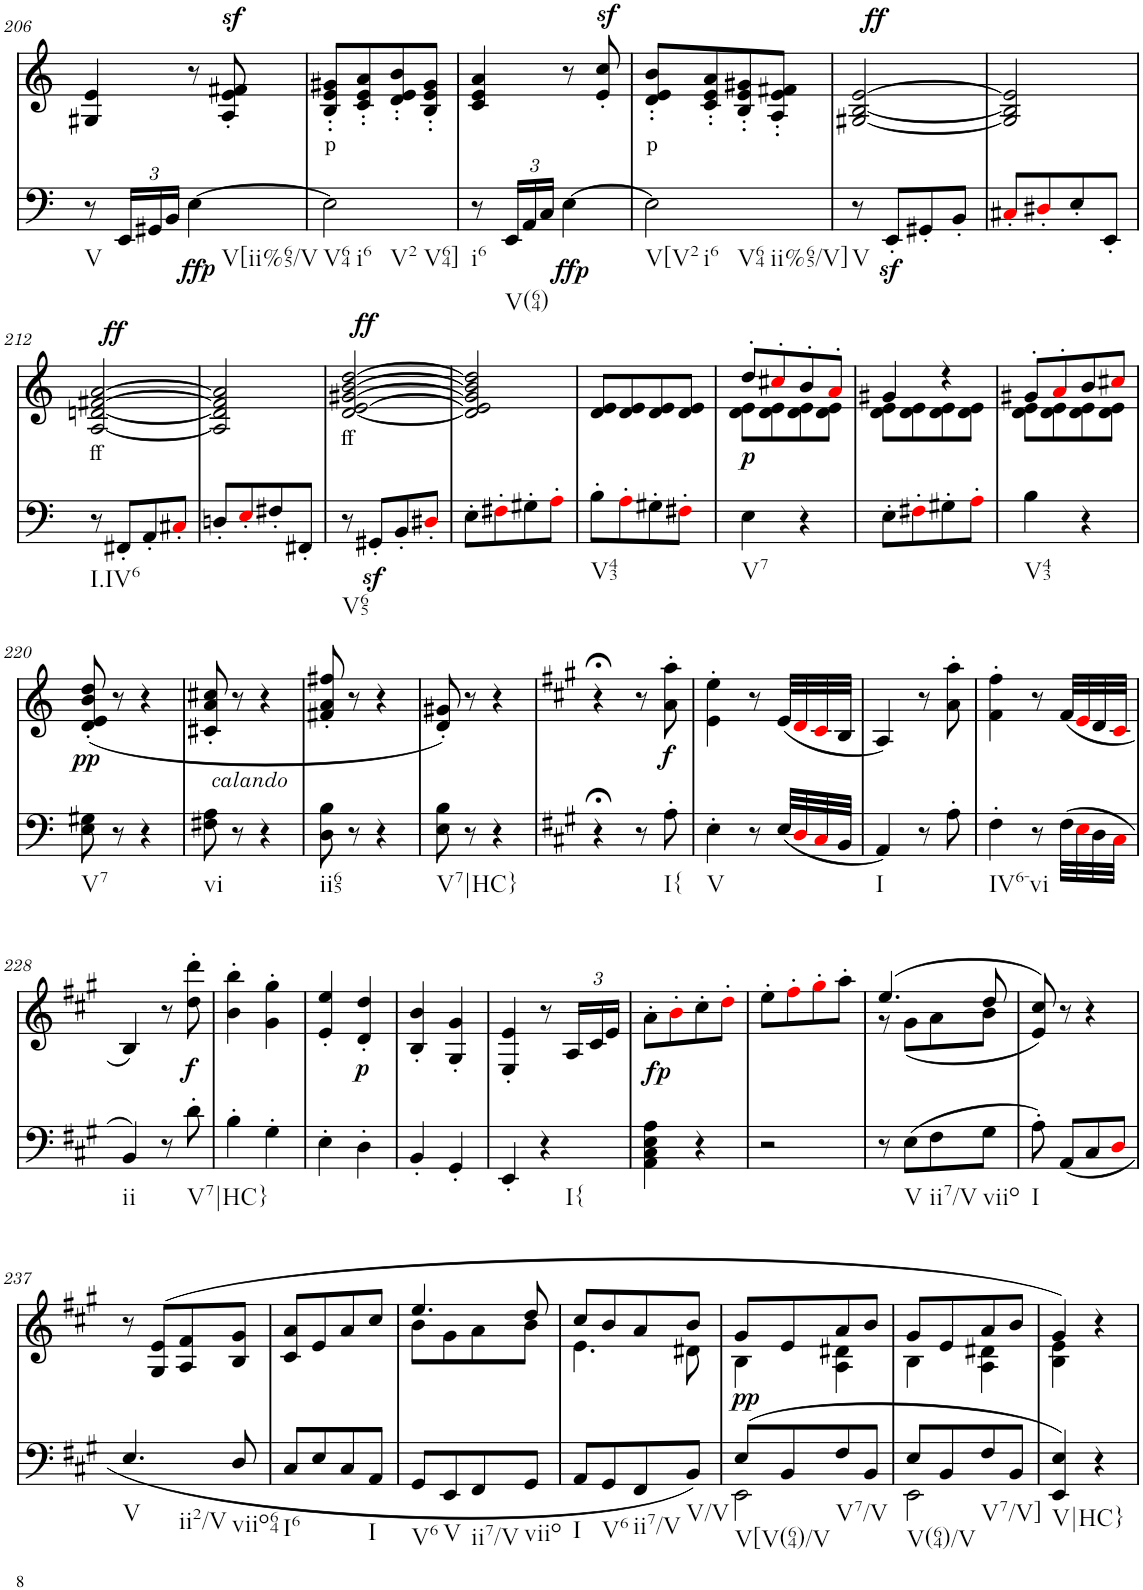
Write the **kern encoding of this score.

**kern	**dynam	**kern	**text	**dynam
*part2	*part2	*part1	*part1	*part1
*staff2	*staff2	*staff1	*staff1	*staff1
*I"piano	*	*I"piano	*	*
*I'Pno	*	*I'Pno	*	*
!!LO:PB:g=z
*clefF4	*	*clefG2	*	*
*k[]	*	*k[]	*	*
*M2/4	*	*M2/4	*	*
=206	=206	=206	=206	=206
8r	.	4G#X/ 4e/	.	.
*Xbrackettup	*	*	*	*
24EE/LL	.	.	.	.
24GG#X/	.	.	.	.
24BB/JJ	.	.	.	.
!	!LO:DY:b	!	!	!
!	!LO:DY:n=1:b	!	!	!
[4E\	p ff	8r	.	.
.	.	8A/z>' 8e/z>' 8f#X/z>'	.	.
=207	=207	=207	=207	=207
!	!	!	!LO:LY:b	!
2E\]	.	8B/' 8e/' 8g#X/'L	p	.
.	.	8c/' 8e/' 8a/'	.	.
.	.	8d/' 8e/' 8b/'	.	.
.	.	8B/' 8e/' 8g#/'J	.	.
=208	=208	=208	=208	=208
8r	.	4c/ 4e/ 4a/	.	.
24EE/LL	.	.	.	.
24AA/	.	.	.	.
24C/JJ	.	.	.	.
!	!LO:DY:b	!	!	!
!	!LO:DY:n=1:b	!	!	!
[4E\	ff p	8r	.	.
.	.	8e/z>' 8cc/z>'	.	.
=209	=209	=209	=209	=209
!	!	!	!LO:LY:b	!
2E\]	.	8d/' 8e/' 8b/'L	p	.
.	.	8c/' 8e/' 8a/'	.	.
.	.	8B/' 8e/' 8g#X/'	.	.
.	.	8A/' 8e/' 8f#X/'J	.	.
=210	=210	=210	=210	=210
!	!	!	!	!LO:DY:a
8r	.	[2G#X/ [2B/ [2e/	.	ff
8EEz<'/L	.	.	.	.
8GG#X'/	.	.	.	.
8BB'/J	.	.	.	.
=211	=211	=211	=211	=211
8C#X'i/L	.	2G#/] 2B/] 2e/]	.	.
8D#X'i/	.	.	.	.
8E'/	.	.	.	.
8EE'/J	.	.	.	.
!!LO:LB:g=z
=212	=212	=212	=212	=212
!	!	!	!LO:LY:b	!LO:DY:a
8r	.	[2A/ [2dn/ [2f#X/ [2a/	ff	ff
8FF#X'/L	.	.	.	.
8AA'/	.	.	.	.
8C#X'i/J	.	.	.	.
=213	=213	=213	=213	=213
8Dn'/L	.	2A/] 2d/] 2f#/] 2a/]	.	.
8E'i/	.	.	.	.
8F#X'/	.	.	.	.
8FF#X'/J	.	.	.	.
=214	=214	=214	=214	=214
!	!	!	!LO:LY:b	!LO:DY:a
8r	.	[2d/ [2e/ [2g#X/ [2b/ [2dd/	ff	ff
8GG#Xz<'/L	.	.	.	.
8BB'/	.	.	.	.
8D#X'i/J	.	.	.	.
=215	=215	=215	=215	=215
8E'\L	.	2d/] 2e/] 2g#/] 2b/] 2dd/]	.	.
8F#X'i\	.	.	.	.
8G#X'\	.	.	.	.
8A'i\J	.	.	.	.
=216	=216	=216	=216	=216
8B'\L	.	8d/ 8e/L	.	.
8A'i\	.	8d/ 8e/	.	.
8G#X'\	.	8d/ 8e/	.	.
8F#X'i\J	.	8d/ 8e/J	.	.
=217	=217	=217	=217	=217
*	*	*^	*	*
!	!LO:DY:a	!	!	!	!
4E\	p	8dd'/L	8d\ 8e\L	.	.
.	.	8cc#X'i/	8d\ 8e\	.	.
4r	.	8b'/	8d\ 8e\	.	.
.	.	8a'i/J	8d\ 8e\J	.	.
=218	=218	=218	=218	=218	=218
8E'\L	.	4g#X/	8d\ 8e\L	.	.
8F#X'i\	.	.	8d\ 8e\	.	.
8G#X'\	.	4r	8d\ 8e\	.	.
8A'i\J	.	.	8d\ 8e\J	.	.
=219	=219	=219	=219	=219	=219
4B\	.	8g#X'/L	8d\ 8e\L	.	.
.	.	8a'i/	8d\ 8e\	.	.
4r	.	8b/	8d\ 8e\	.	.
.	.	8cc#Xi/J	8d\ 8e\J	.	.
!!LO:LB:g=z
=220	=220	=220	=220	=220	=220
!	!	!	!	!	!LO:DY:b
*	*	*v	*v	*	*
8E\ 8G#X\	.	(8d/' 8e/' 8b/' 8dd/'	.	pp
8r	.	8r	.	.
4r	.	4r	.	.
=221	=221	=221	=221	=221
8F#X\ 8A\	.	8c#X/' 8a/' 8cc#X/'	.	.
!	!	!	!	!LO:DY:b
8r	.	8r	.	other-dynamics
4r	.	4r	.	.
=222	=222	=222	=222	=222
8D\ 8B\	.	8f#X/' 8a/' 8ff#X/'	.	.
8r	.	8r	.	.
4r	.	4r	.	.
=223	=223	=223	=223	=223
8E\ 8B\	.	8d/' 8g#X/')	.	.
8r	.	8r	.	.
4r	.	4r	.	.
=224	=224	=224	=224	=224
*k[f#c#g#]	*	*k[f#c#g#]	*	*
4r;<	.	4r;<	.	.
8r	.	8r	.	.
!	!	!	!	!LO:DY:b
8A'\	.	8a\' 8aa\'	.	f
=225	=225	=225	=225	=225
4E'\	.	4e\' 4ee\'	.	.
8r	.	8r	.	.
(32E/LLL	.	(32e/LLL	.	.
32Di/	.	32di/	.	.
32C#i/	.	32c#i/	.	.
32BB/JJJ	.	32B/JJJ	.	.
=226	=226	=226	=226	=226
4AA/)	.	4A/)	.	.
8r	.	8r	.	.
8A'\	.	8a\' 8aa\'	.	.
=227	=227	=227	=227	=227
4F#'\	.	4f#\' 4ff#\'	.	.
8r	.	8r	.	.
(32F#\LLL	.	(32f#/LLL	.	.
32Ei\	.	32ei/	.	.
32D\	.	32d/	.	.
32C#i\JJJ	.	32c#i/JJJ	.	.
!!LO:LB:g=z
=228	=228	=228	=228	=228
4BB/)	.	4B/)	.	.
8r	.	8r	.	.
!	!	!	!	!LO:DY:b
8d'\	.	8dd\' 8ddd\'	.	f
=229	=229	=229	=229	=229
4B'\	.	4b\' 4bb\'	.	.
4G#'\	.	4g#\' 4gg#\'	.	.
=230	=230	=230	=230	=230
4E'\	.	4e/' 4ee/'	.	.
!	!	!	!	!LO:DY:b
4D'\	.	4d/' 4dd/'	.	p
=231	=231	=231	=231	=231
4BB'/	.	4B/' 4b/'	.	.
4GG#'/	.	4G#/' 4g#/'	.	.
=232	=232	=232	=232	=232
4EE'/	.	4E/' 4e/'	.	.
4r	.	8r	.	.
*	*	*Xbrackettup	*	*
.	.	24A/LL	.	.
.	.	24c#/	.	.
.	.	24e/JJ	.	.
=233	=233	=233	=233	=233
!	!	!	!	!LO:DY:b
4AA\ 4C#\ 4E\ 4A\	.	8a'\L	.	fp
.	.	8b'i\	.	.
4r	.	8cc#'\	.	.
.	.	8dd'i\J	.	.
=234	=234	=234	=234	=234
2r	.	8ee'\L	.	.
.	.	8ff#'i\	.	.
.	.	8gg#'i\	.	.
.	.	8aa'\J	.	.
=235	=235	=235	=235	=235
*	*	*^	*	*
8r	.	(4.ee/	8r	.	.
(8E\L	.	.	(8g#\L	.	.
8F#\	.	.	8a\	.	.
8G#\J	.	8dd/	8b\J	.	.
*	*	*v	*v	*	*
=236	=236	=236	=236	=236
8A'\)	.	8e/ 8cc#/))	.	.
(8AA/L	.	8r	.	.
8C#/	.	4r	.	.
8Di/J	.	.	.	.
!!LO:LB:g=z
=237	=237	=237	=237	=237
4.E/	.	8r	.	.
.	.	(8G#/ 8e/L	.	.
.	.	8A/ 8f#/	.	.
8D/	.	8B/ 8g#/J	.	.
=238	=238	=238	=238	=238
8C#/L	.	8c#/ 8a/L	.	.
8E/	.	8e/	.	.
8C#/	.	8a/	.	.
8AA/J	.	8cc#/J	.	.
=239	=239	=239	=239	=239
*	*	*^	*	*
8GG#/L	.	4.ee/	8b\L	.	.
8EE/	.	.	8g#\	.	.
8FF#/	.	.	8a\	.	.
8GG#/J	.	8dd/	8b\J	.	.
=240	=240	=240	=240	=240	=240
8AA/L	.	8cc#/L	4.e\	.	.
8GG#/	.	8b/	.	.	.
8FF#/	.	8a/	.	.	.
8BB/J)	.	8b/J	8d#X\	.	.
=241	=241	=241	=241	=241	=241
*^	*	*	*	*	*
!	!	!LO:DY:a	!	!	!	!
(8E/L	2EE\	pp	8g#/L	4B\	.	.
8BB/	.	.	8e/	.	.	.
8F#/	.	.	8a/	4A\ 4d#X\	.	.
8BB/J	.	.	8b/J	.	.	.
=242	=242	=242	=242	=242	=242	=242
8E/L	2EE\	.	8g#/L	4B\	.	.
8BB/	.	.	8e/	.	.	.
8F#/	.	.	8a/	4A\ 4d#X\	.	.
8BB/J	.	.	8b/J	.	.	.
*v	*v	*	*	*	*	*
=243	=243	=243	=243	=243	=243
4EE/ 4E/)	.	4g#/)	4B\ 4e\	.	.
4r	.	4r	4ryy	.	.
*	*	*v	*v	*	*
=	=	=	=	=
*-	*-	*-	*-	*-
